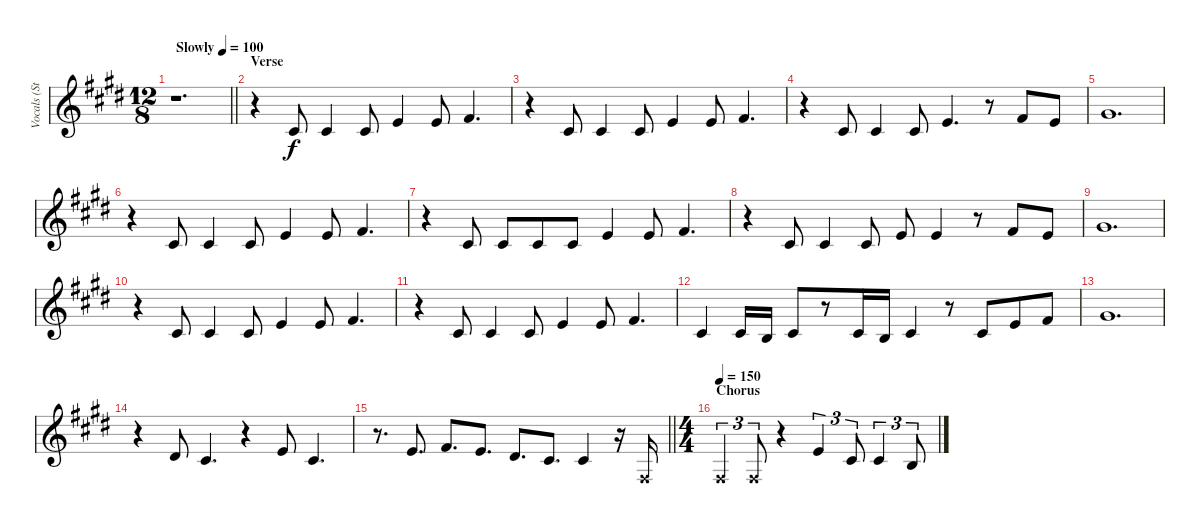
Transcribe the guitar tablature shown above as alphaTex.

\track ("Vocals (Steven Tyler)" "Vocals (St") {instrument lead2sawtooth}
\staff {score}
\tuning (E4 B3 G3 D3 A2 E2) {hide}
\ts (12 8)
\tempo (100 "Slowly")
\clef g2
\barLineRight lightlight
\ks c#minor
r.1{d dy f instrument lead2sawtooth} |
\section ("" "Verse")
r.4 2.2.8 2.2.4 2.2.8 0.1.4 0.1.8 2.1.4{d} |
r.4 2.2.8 2.2.4 2.2.8 0.1.4 0.1.8 2.1.4{d} |
r.4 2.2.8 2.2.4 2.2.8 0.1.4{d} r.8 2.1.8 0.1.8 |
4.1.1{d} |
r.4 2.2.8 2.2.4 2.2.8 0.1.4 0.1.8 2.1.4{d} |
r.4 2.2.8 2.2.8 2.2.8 2.2.8 0.1.4 0.1.8 2.1.4{d} |
r.4 2.2.8 2.2.4 2.2.8 0.1.8 0.1.4 r.8 2.1.8 0.1.8 |
4.1.1{d} |
r.4 2.2.8 2.2.4 2.2.8 0.1.4 0.1.8 2.1.4{d} |
r.4 2.2.8 2.2.4 2.2.8 0.1.4 0.1.8 2.1.4{d} |
2.2.4 2.2.16 0.2.16 2.2.8 r.8 2.2.16 0.2.16 2.2.4 r.8 2.2.8 0.1.8 2.1.8 |
4.1.1{d} |
r.4 4.2.8 2.2.4{d} r.4 0.1.8 2.2.4{d} |
\barLineRight lightlight
r.8{d} 0.1.8{d} 2.1.8{d} 0.1.8{d} 4.2.8{d} 2.2.8{d} 2.2.4 r.16 4.4{x}.16 |
\ts (4 4)
\section ("" "Chorus")
\tempo 150
4.4{x}.4{tu (3 2)} 4.4{x}.8{tu (3 2)} r.4 0.1.4{tu (3 2)} 2.2.8{tu (3 2)} 2.2.4{tu (3 2)} 0.2.8{tu (3 2)}
